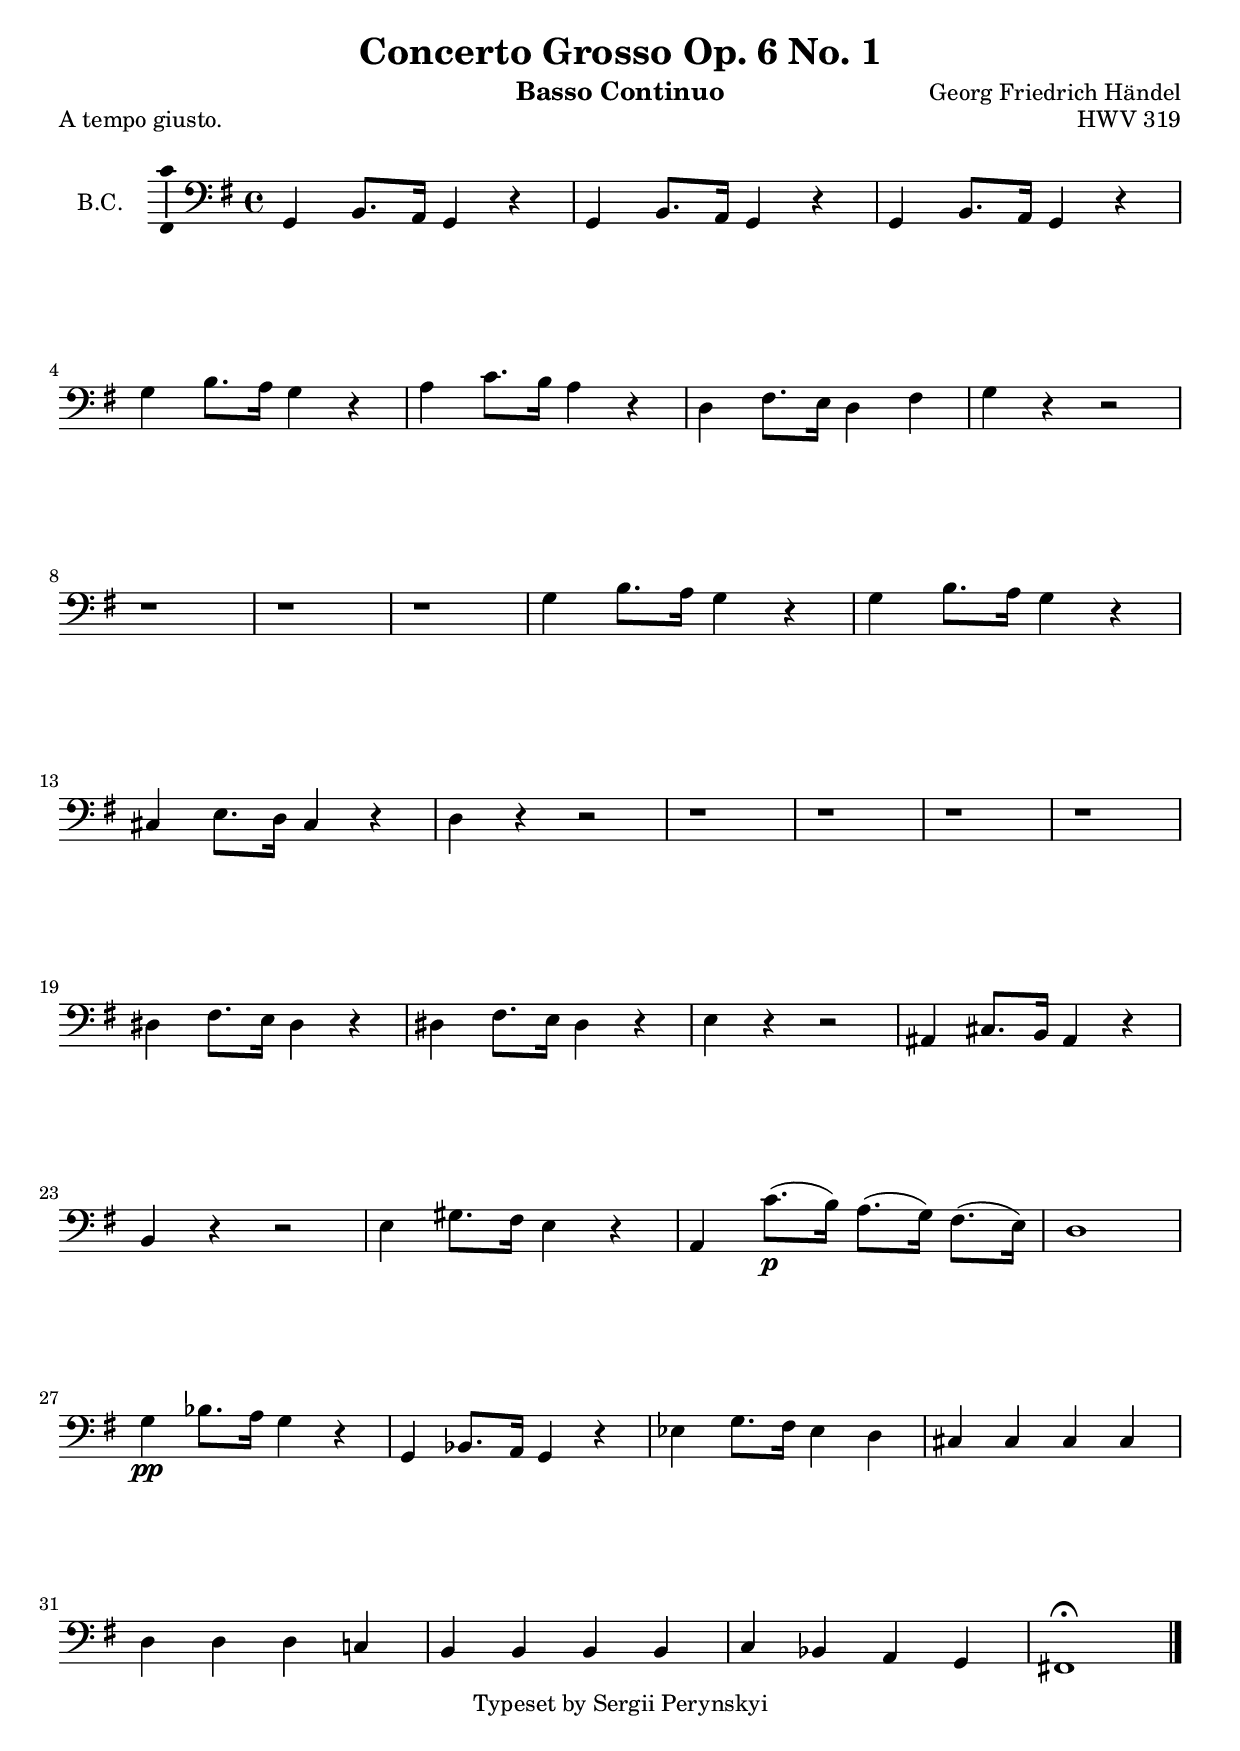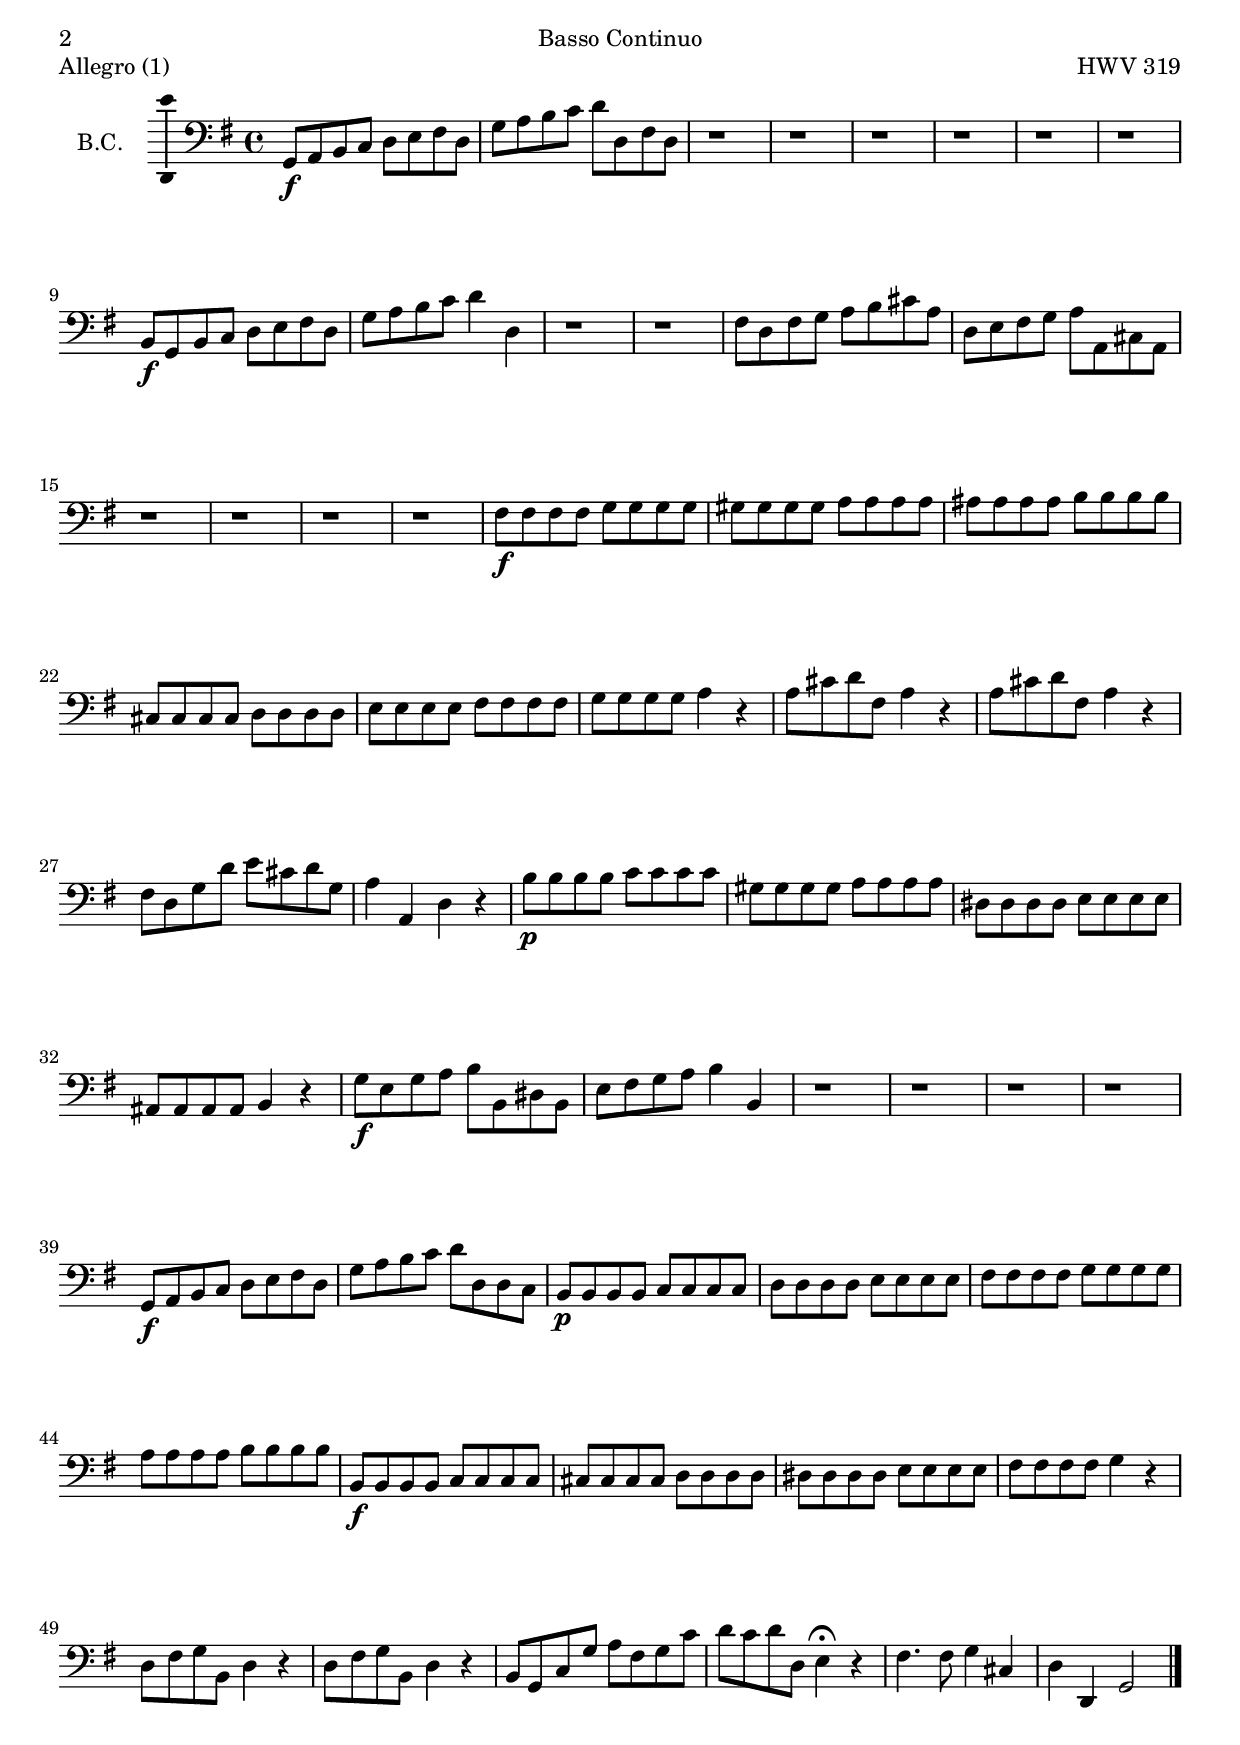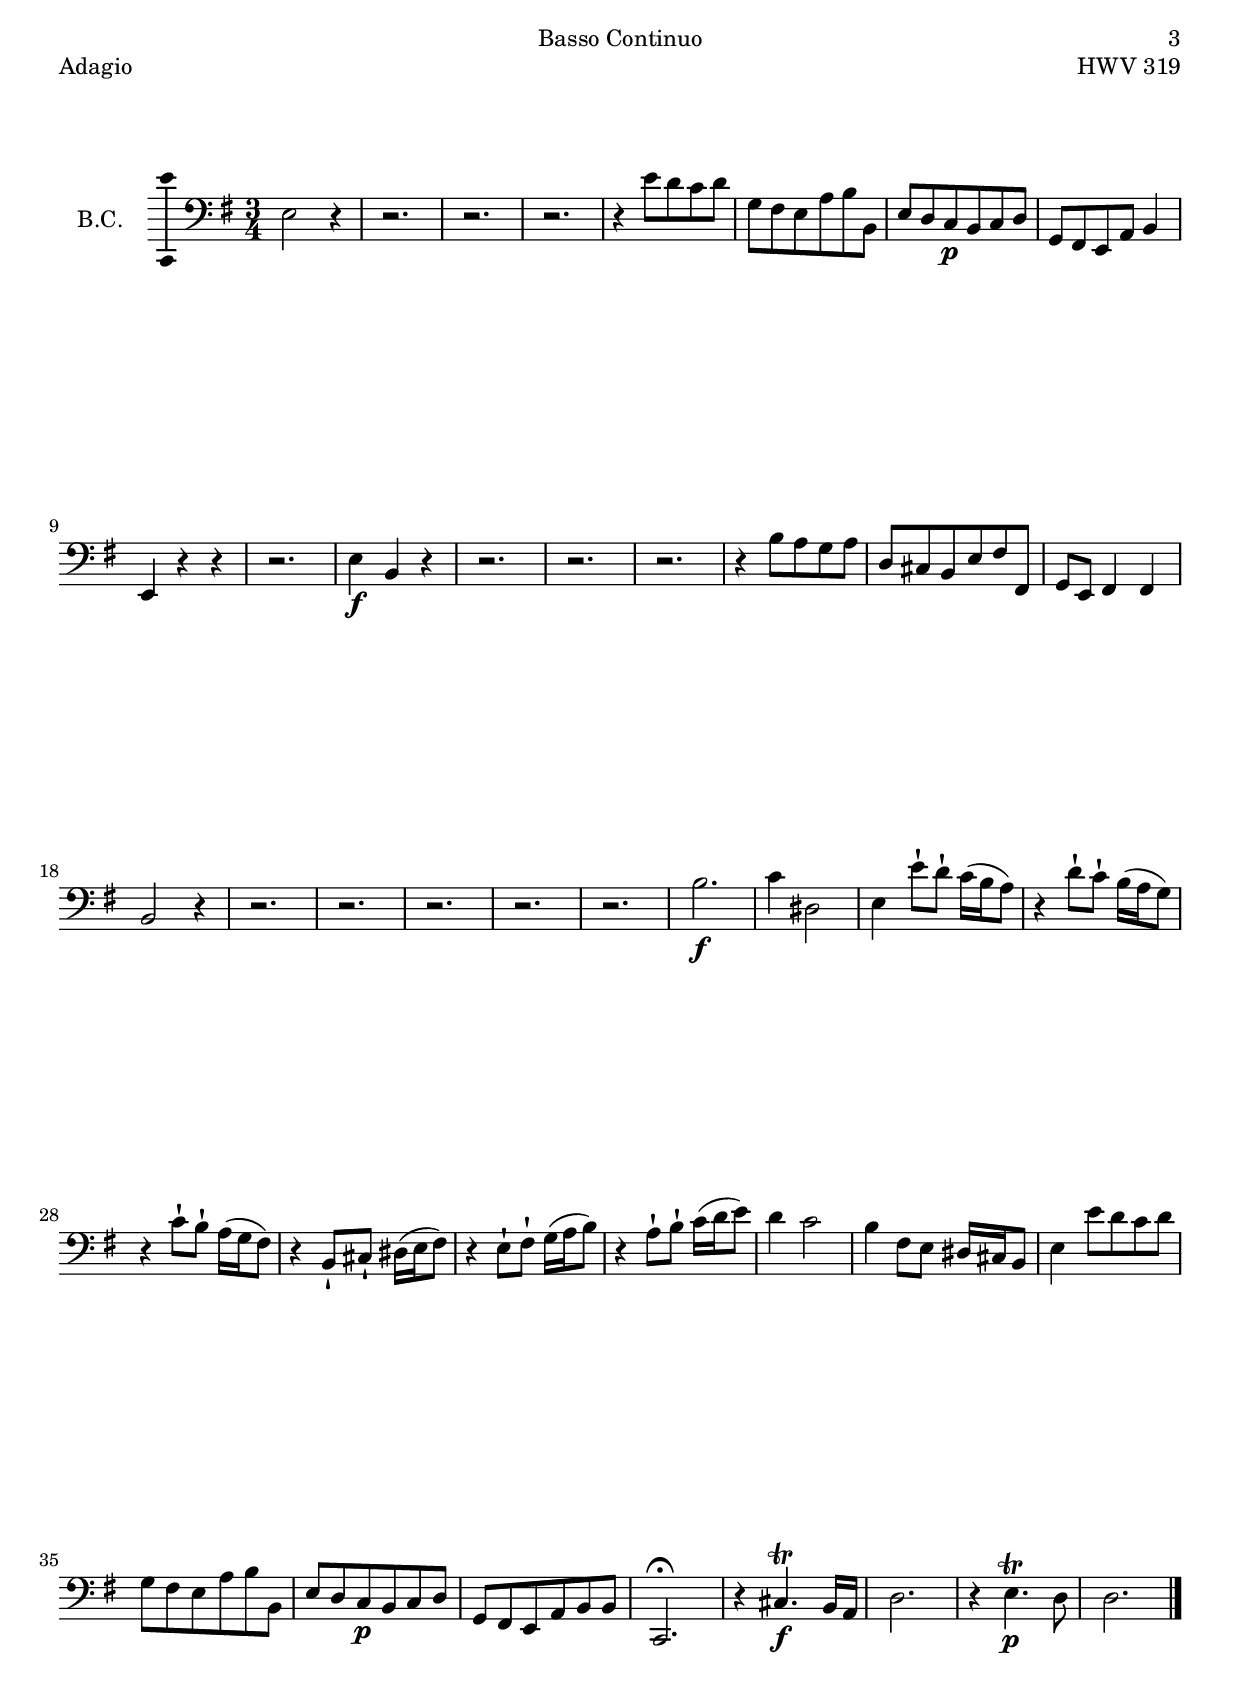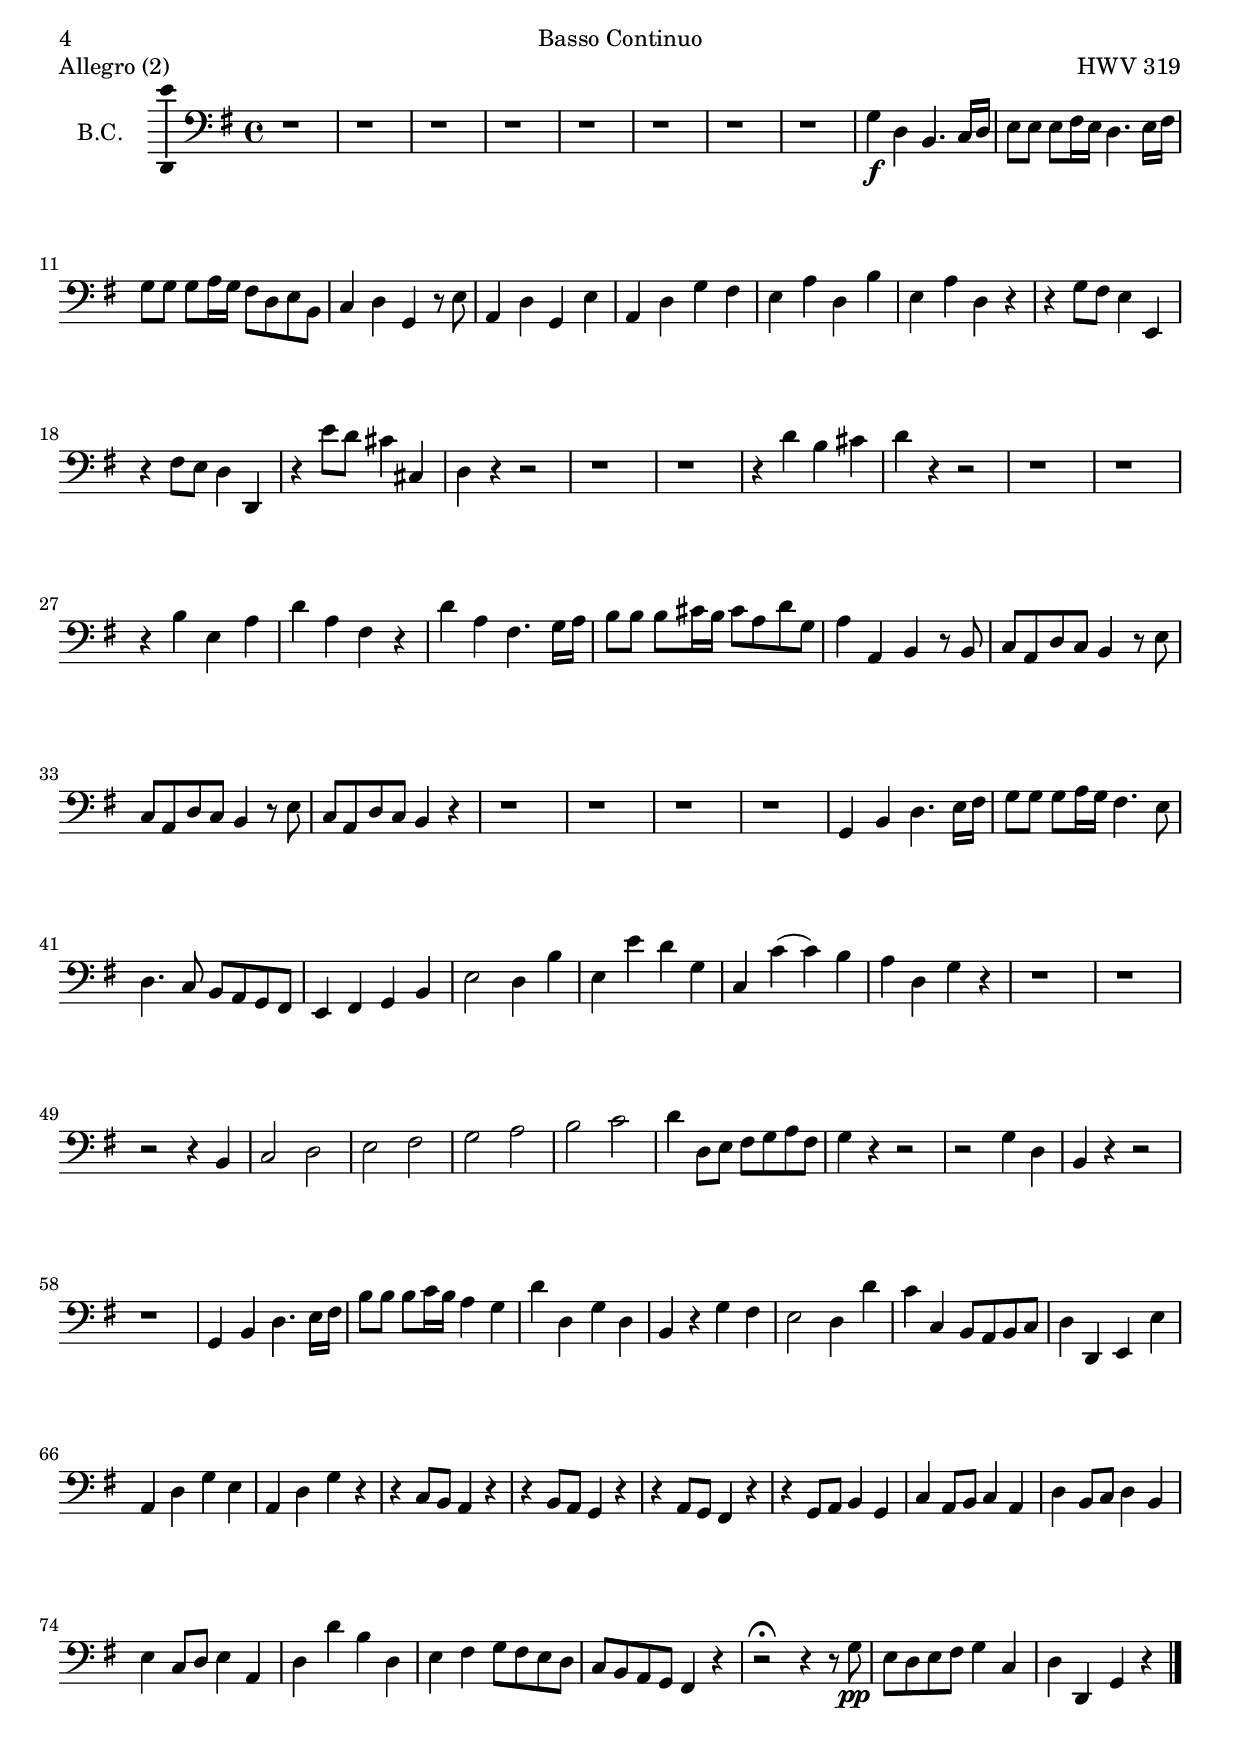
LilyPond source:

\version "2.18.2"

\header {
    title = "Concerto Grosso Op. 6 No. 1"
    opus = "HWV 319"
    composer = "Georg Friedrich Händel"

    instrument = "Basso Continuo"

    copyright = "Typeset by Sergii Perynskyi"
}

\score {

    \layout {
        \context {
            \Voice
            \consists "Ambitus_engraver"
        }
    }

    \midi {
        \tempo 4 = 90
    }

    \header {
        piece = "A tempo giusto."
    }

    \new Staff {

        \set Staff.instrumentName = #"B.C."
        \set Staff.midiInstrument = #"Contrabass"

        \clef bass
        \key g \major
        \time 4/4

        \relative c {

            g4 b8. a16 g4 r
            g4 b8. a16 g4 r
            g4 b8. a16 g4 r
            g'4 b8. a16 g4 r

            a4 c8. b16 a4 r
            d,4 fis8. e16 d4 fis
            g4 r4 r2
            r1

            r1
            r1
            g4 b8. a16 g4 r
            g4 b8. a16 g4 r

            cis,4 e8. d16 cis4 r
            d4 r r2
            r1
            r1

            r1
            r1
            dis4 fis8. e16 dis4 r
            dis4 fis8. e16 dis4 r

            e4 r r2
            ais,4 cis8. b16 ais4 r
            b4 r r2
            e4 gis8. fis16 e4 r

            a,4 c'8.(\p b16) a8.( g16) fis8.( e16)
            d1
            g4\pp bes8. a16 g4 r
            g,4 bes8. a16 g4 r

            ees'4 g8. fis16 ees4 d4
            cis4 cis cis cis
            d4 d d c!
            b4 b b b

            c4 bes a g
            fis!1\fermata

            \bar "|."
        }
    }
}

\pageBreak

\score {

    \layout {
        \context {
            \Voice
            \consists "Ambitus_engraver"
        }
    }

    \midi {
        \tempo 4 = 90
    }

    \header {
        piece = "Allegro (1)"
    }

    \new Staff {

        \set Staff.instrumentName = #"B.C."
        \set Staff.midiInstrument = #"Contrabass"

        \clef bass
        \key g \major
        \time 4/4

        \relative c {

            g8\f a b c d e fis d
            g8 a b c d d, fis d
            r1
            r1

            r1
            r1
            r1
            r1

            b8\f g b c d e fis d
            g8 a b c d4 d,4
            r1
            r1

            fis8 d fis g a b cis a
            d,8 e fis g a a, cis a
            r1
            r1

            r1
            r1
            fis'8\f fis fis fis g g g g
            gis8 gis gis gis a a a a

            ais8 ais ais ais b b b b
            cis,8 cis cis cis d d d d
            e8 e e e fis fis fis fis
            g8 g g g a4 r4

            a8 cis d fis, a4 r4
            a8 cis d fis, a4 r4
            fis8 d g d' e cis d g,
            a4 a, d r4

            b'8\p b b b c c c c
            gis8 gis gis gis a a a a
            dis,8 dis dis dis e e e e
            ais,8 ais ais ais b4 r4

            g'8\f e g a b b, dis b
            e8 fis g a b4 b,4
            r1
            r1

            r1
            r1
            g8\f a b c d e fis d
            g8 a b c d d, d c

            b8\p b b b c c c c
            d8 d d d e e e e
            fis8 fis fis fis g g g g
            a8 a a a b b b b

            b,8\f b b b c c c c
            cis8 cis cis cis d d d d
            dis8 dis dis dis e e e e
            fis8 fis fis fis g4 r4

            d8 fis g b, d4 r4
            d8 fis g b, d4 r4
            b8 g c g' a fis g c
            d8 c d d, e4\fermata r4

            fis4. fis8 g4 cis,4
            d4 d,4 g2

            \bar "|."
        }
    }
}

\pageBreak

\score {

    \layout {
        \context {
            \Voice
            \consists "Ambitus_engraver"
        }
    }

    \midi {
        \tempo 4 = 90
    }

    \header {
        piece = "Adagio"
    }

    \new Staff {

        \set Staff.instrumentName = #"B.C."
        \set Staff.midiInstrument = #"Contrabass"

        \clef bass
        \key g \major
        \time 3/4

        \relative c {

            e2 r4
            r2.
            r2.
            r2.

            r4 e'8 d c d
            g,8 fis e a b b,
            e8 d c\p b c d
            g,8 fis e a b4

            e,4 r r
            r2.
            e'4\f b r
            r2.

            r2.
            r2.
            r4 b'8 a g a
            d,8 cis b e fis fis,

            g8 e fis4 fis
            b2 r4
            r2.
            r2.

            r2.
            r2.
            r2.
            b'2.\f

            c4 dis,2
            e4 e'8-! d-! c16( b16 a8)
            r4 d8-! c-! b16( a16 g8)
            r4 c8-! b-! a16( g16 fis8)

            r4 b,8-! cis-! dis16( e16 fis8)
            r4 e8-! fis-! g16( a16 b8)
            r4 a8-! b-! c16( d16 e8)
            d4 c2

            b4 fis8 e dis16 cis16 b8
            e4 e'8 d c d
            g,8 fis e a b b,
            e8 d c\p b c d

            g,8 fis e a b b
            c,2.\fermata

            r4 cis'4.\f\trill b16 a16
            d2.
            r4 e4.\p\trill d8
            d2.

            \bar "|."
        }
    }
}

\pageBreak

\score {

    \layout {
        \context {
            \Voice
            \consists "Ambitus_engraver"
        }
    }

    \midi {
        \tempo 4 = 90
    }

    \header {
        piece = "Allegro (2)"
    }

    \new Staff {

        \set Staff.instrumentName = #"B.C."
        \set Staff.midiInstrument = #"Contrabass"

        \clef bass
        \key g \major
        \time 4/4

        \relative c {

            r1
            r1
            r1
            r1

            r1
            r1
            r1
            r1

            g'4\f d b4. c16 d16
            e8 e e fis16 e16 d4. e16 fis16
            g8 g g a16 g16 fis8 d e b
            c4 d g, r8 e'8

            a,4 d g, e'
            a,4 d g fis
            e4 a d, b'
            e,4 a d, r

            r4 g8 fis8 e4 e,
            r4 fis'8 e8 d4 d,
            r4 e''8 d8 cis4 cis,
            d4 r4 r2

            r1
            r1
            r4 d' b cis
            d4 r r2

            r1
            r1
            r4 b e, a
            d4 a fis r

            d'4 a fis4. g16 a16
            b8 b b cis16 b16 cis8 a d g,
            a4 a, b r8 b8
            c8 a d c b4 r8 e8

            c8 a d c b4 r8 e8
            c8 a d c b4 r4
            r1
            r1

            r1
            r1
            g4 b d4. e16 fis16
            g8 g g a16 g16 fis4. e8

            d4. c8 b a g fis
            e4 fis g b
            e2 d4 b'
            e,4 e'd g,

            c,4 c'( c) b
            a4 d, g r
            r1
            r1

            r2 r4 b,4
            c2 d2
            e2 fis2
            g2 a2

            b2 c2
            d4 d,8 e fis g a fis
            g4 r4 r2
            r2 g4 d4

            b4 r4 r2
            r1
            g4 b d4. e16 fis16
            b8 b b c16 b16 a4 g4

            d'4 d, g d
            b4 r g' fis
            e2 d4 d'4
            c4 c, b8 a b c

            d4 d, e e'
            a,4 d g e
            a,4 d g r
            r4 c,8 b8 a4 r4

            r4 b8 a8 g4 r4
            r4 a8 g8 fis4 r4
            r4 g8 a8 b4 g4
            c4 a8 b8 c4 a4

            d4 b8 c8 d4 b4
            e4 c8 d8 e4 a,4
            d4 d' b d,
            e4 fis g8 fis e d

            c8 b a g fis4 r4
            r2\fermata r4 r8 g'8\pp
            e8 d e fis g4 c,4
            d4 d, g r

            \bar "|."
        }
    }
}

\pageBreak

\score {

    \layout {
        \context {
            \Voice
            \consists "Ambitus_engraver"
        }
    }

    \midi {
        \tempo 4 = 90
    }

    \header {
        piece = "Allegro (3)"
    }

    \new Staff {

        \set Staff.instrumentName = #"B.C."
        \set Staff.midiInstrument = #"Contrabass"

        \clef bass
        \key g \major
        \time 6/8

        \relative c {
            \repeat volta 2 {
            }

            \repeat volta 2 {
            }
        }
    }
}
